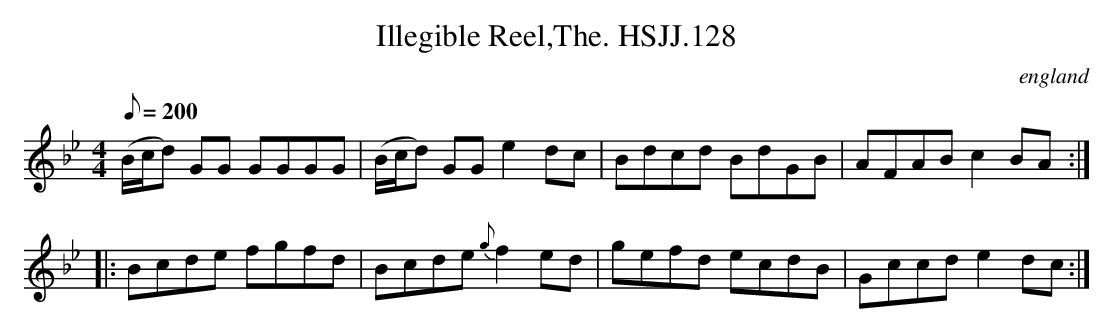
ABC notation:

X:1
T:Illegible Reel,The. HSJJ.128
O:england
M:4/4
L:1/8
Q:200
K:Bb
(B/c/d) GG GGGG|(B/c/d) GGe2dc|Bdcd BdGB|AFABc2BA:|
|:Bcde fgfd|Bcde{g}f2ed|gefd ecdB|Gccde2dc:|]
